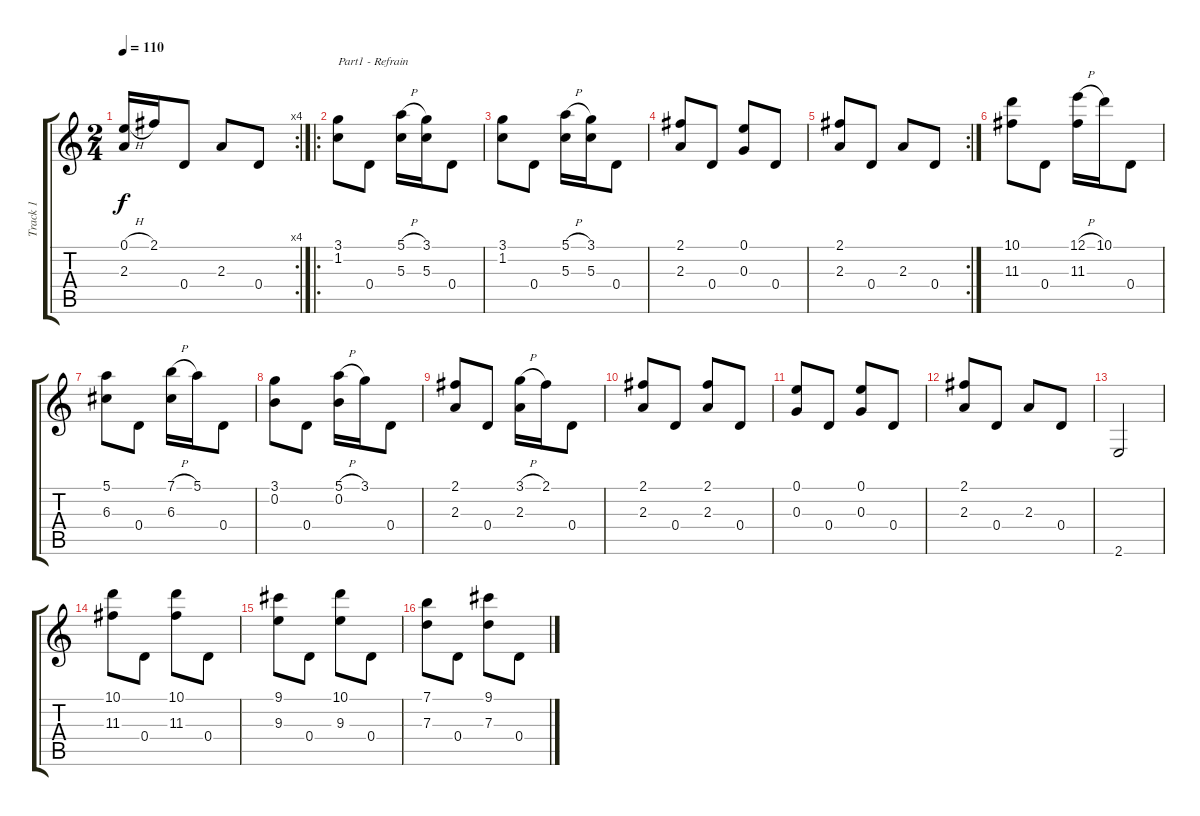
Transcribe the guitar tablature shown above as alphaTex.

\track ("Track 1" "Track 1") {instrument acousticguitarnylon}
\staff {score tabs}
\tuning (E4 B3 G3 D3 A2 D2) {hide}
\rc 4
\ts (2 4)
\tempo 110
\clef g2
\ks c
(0.1{h} 2.3).16{dy f} 2.1.16 0.4.8 2.3.8 0.4.8 |
\ro
(3.1 1.2).8{txt "Part1 - Refrain"} 0.4.8 (5.1{h} 5.3).16 (3.1 5.3).16 0.4.8 |
(3.1 1.2).8 0.4.8 (5.1{h} 5.3).16 (3.1 5.3).16 0.4.8 |
(2.1 2.3).8 0.4.8 (0.1 0.3).8 0.4.8 |
\rc 2
(2.1 2.3).8 0.4.8 2.3.8 0.4.8 |
(10.1 11.3).8 0.4.8 (12.1{h} 11.3).16 10.1.16 0.4.8 |
(5.1 6.3).8 0.4.8 (7.1{h} 6.3).16 5.1.16 0.4.8 |
(3.1 0.2).8 0.4.8 (5.1{h} 0.2).16 3.1.16 0.4.8 |
(2.1 2.3).8 0.4.8 (3.1{h} 2.3).16 2.1.16 0.4.8 |
(2.1 2.3).8 0.4.8 (2.1 2.3).8 0.4.8 |
(0.1 0.3).8 0.4.8 (0.1 0.3).8 0.4.8 |
(2.1 2.3).8 0.4.8 2.3.8 0.4.8 |
2.6.2 |
(10.1 11.3).8 0.4.8 (10.1 11.3).8 0.4.8 |
(9.1 9.3).8 0.4.8 (10.1 9.3).8 0.4.8 |
(7.1 7.3).8 0.4.8 (9.1 7.3).8 0.4.8
